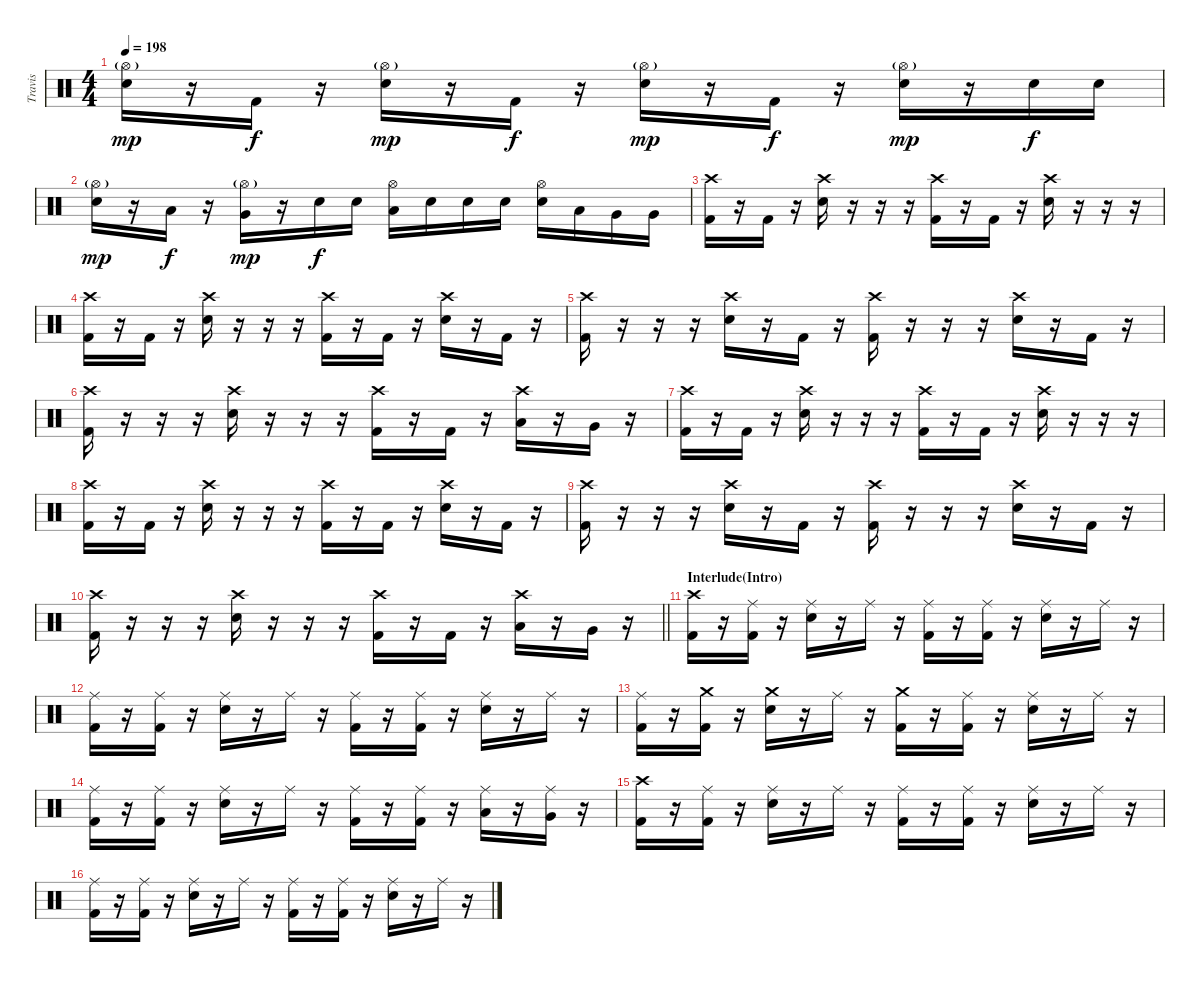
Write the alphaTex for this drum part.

\track ("Travis" "Travis") {instrument percussion}
\staff {score}
\articulation defaults
\ts (4 4)
\tempo 198
\clef neutral
\ks c
("Hi-Hat (open)"{g} "Snare (hit) 2").16{dy mp} r.16 "Kick (hit) 2".16{dy f} r.16 ("Hi-Hat (open)"{g} "Snare (hit) 2").16{dy mp} r.16 "Kick (hit) 2".16{dy f} r.16 ("Hi-Hat (open)"{g} "Snare (hit) 2").16{dy mp} r.16 "Kick (hit) 2".16{dy f} r.16 ("Hi-Hat (open)"{g} "Snare (hit) 2").16{dy mp} r.16 "Snare (hit) 2".16{dy f} "Snare (hit) 2".16 |
("Hi-Hat (open)"{g} "Snare (hit) 2").16{dy mp} r.16 "Low Tom (hit)".16{dy f} r.16 ("Hi-Hat (open)"{g} "Very Low Tom (hit)").16{dy mp} r.16 "Snare (hit) 2".16{dy f} "Snare (hit) 2".16 ("Hi-Hat (open)" "Low Tom (hit)").16 "Snare (hit) 2".16 "Snare (hit) 2".16 "Snare (hit) 2".16 ("Hi-Hat (open)" "Snare (hit) 2").16 "Low Tom (hit)".16 "Very Low Tom (hit)".16 "Very Low Tom (hit)".16 |
("Crash high (hit)" "Kick (hit) 2").16 r.16 "Kick (hit) 2".16 r.16 ("Crash high (hit)" "Snare (hit) 2").16 r.16 r.16 r.16 ("Crash high (hit)" "Kick (hit) 2").16 r.16 "Kick (hit) 2".16 r.16 ("Crash high (hit)" "Snare (hit) 2").16 r.16 r.16 r.16 |
("Crash high (hit)" "Kick (hit) 2").16 r.16 "Kick (hit) 2".16 r.16 ("Crash high (hit)" "Snare (hit) 2").16 r.16 r.16 r.16 ("Crash high (hit)" "Kick (hit) 2").16 r.16 "Kick (hit) 2".16 r.16 ("Crash high (hit)" "Snare (hit) 2").16 r.16 "Kick (hit) 2".16 r.16 |
("Crash high (hit)" "Kick (hit) 2").16 r.16 r.16 r.16 ("Crash high (hit)" "Snare (hit) 2").16 r.16 "Kick (hit) 2".16 r.16 ("Crash high (hit)" "Kick (hit) 2").16 r.16 r.16 r.16 ("Crash high (hit)" "Snare (hit) 2").16 r.16 "Kick (hit) 2".16 r.16 |
("Crash high (hit)" "Kick (hit) 2").16 r.16 r.16 r.16 ("Crash high (hit)" "Snare (hit) 2").16 r.16 r.16 r.16 ("Crash high (hit)" "Kick (hit) 2").16 r.16 "Kick (hit) 2".16 r.16 ("Crash high (hit)" "Low Tom (hit)").16 r.16 "Very Low Tom (hit)".16 r.16 |
("Crash high (hit)" "Kick (hit) 2").16 r.16 "Kick (hit) 2".16 r.16 ("Crash high (hit)" "Snare (hit) 2").16 r.16 r.16 r.16 ("Crash high (hit)" "Kick (hit) 2").16 r.16 "Kick (hit) 2".16 r.16 ("Crash high (hit)" "Snare (hit) 2").16 r.16 r.16 r.16 |
("Crash high (hit)" "Kick (hit) 2").16 r.16 "Kick (hit) 2".16 r.16 ("Crash high (hit)" "Snare (hit) 2").16 r.16 r.16 r.16 ("Crash high (hit)" "Kick (hit) 2").16 r.16 "Kick (hit) 2".16 r.16 ("Crash high (hit)" "Snare (hit) 2").16 r.16 "Kick (hit) 2".16 r.16 |
("Crash high (hit)" "Kick (hit) 2").16 r.16 r.16 r.16 ("Crash high (hit)" "Snare (hit) 2").16 r.16 "Kick (hit) 2".16 r.16 ("Crash high (hit)" "Kick (hit) 2").16 r.16 r.16 r.16 ("Crash high (hit)" "Snare (hit) 2").16 r.16 "Kick (hit) 2".16 r.16 |
\barLineRight lightlight
("Crash high (hit)" "Kick (hit) 2").16 r.16 r.16 r.16 ("Crash high (hit)" "Snare (hit) 2").16 r.16 r.16 r.16 ("Crash high (hit)" "Kick (hit) 2").16 r.16 "Kick (hit) 2".16 r.16 ("Crash high (hit)" "Low Tom (hit)").16 r.16 "Very Low Tom (hit)".16 r.16 |
\section ("" "Interlude(Intro)")
("Crash high (hit)" "Kick (hit) 2").16 r.16 ("Ride (middle)" "Kick (hit) 2").16 r.16 ("Ride (middle)" "Snare (hit) 2").16 r.16 "Ride (middle)".16 r.16 ("Ride (middle)" "Kick (hit) 2").16 r.16 ("Ride (middle)" "Kick (hit) 2").16 r.16 ("Ride (middle)" "Snare (hit) 2").16 r.16 "Ride (middle)".16 r.16 |
("Ride (middle)" "Kick (hit) 2").16 r.16 ("Ride (middle)" "Kick (hit) 2").16 r.16 ("Ride (middle)" "Snare (hit) 2").16 r.16 "Ride (middle)".16 r.16 ("Ride (middle)" "Kick (hit) 2").16 r.16 ("Ride (middle)" "Kick (hit) 2").16 r.16 ("Ride (middle)" "Snare (hit) 2").16 r.16 "Ride (middle)".16 r.16 |
("Ride (middle)" "Kick (hit) 2").16 r.16 ("Crash medium (hit)" "Kick (hit) 2").16 r.16 ("Crash medium (hit)" "Snare (hit) 2").16 r.16 "Ride (middle)".16 r.16 ("Crash medium (hit)" "Kick (hit) 2").16 r.16 ("Ride (middle)" "Kick (hit) 2").16 r.16 ("Ride (middle)" "Snare (hit) 2").16 r.16 "Ride (middle)".16 r.16 |
("Ride (middle)" "Kick (hit) 2").16 r.16 ("Ride (middle)" "Kick (hit) 2").16 r.16 ("Ride (middle)" "Snare (hit) 2").16 r.16 "Ride (middle)".16 r.16 ("Ride (middle)" "Kick (hit) 2").16 r.16 ("Ride (middle)" "Kick (hit) 2").16 r.16 ("Ride (middle)" "Low Tom (hit)").16 r.16 ("Ride (middle)" "Very Low Tom (hit)").16 r.16 |
("Crash high (hit)" "Kick (hit) 2").16 r.16 ("Ride (middle)" "Kick (hit) 2").16 r.16 ("Ride (middle)" "Snare (hit) 2").16 r.16 "Ride (middle)".16 r.16 ("Ride (middle)" "Kick (hit) 2").16 r.16 ("Ride (middle)" "Kick (hit) 2").16 r.16 ("Ride (middle)" "Snare (hit) 2").16 r.16 "Ride (middle)".16 r.16 |
("Ride (middle)" "Kick (hit) 2").16 r.16 ("Ride (middle)" "Kick (hit) 2").16 r.16 ("Ride (middle)" "Snare (hit) 2").16 r.16 "Ride (middle)".16 r.16 ("Ride (middle)" "Kick (hit) 2").16 r.16 ("Ride (middle)" "Kick (hit) 2").16 r.16 ("Ride (middle)" "Snare (hit) 2").16 r.16 "Ride (middle)".16 r.16
